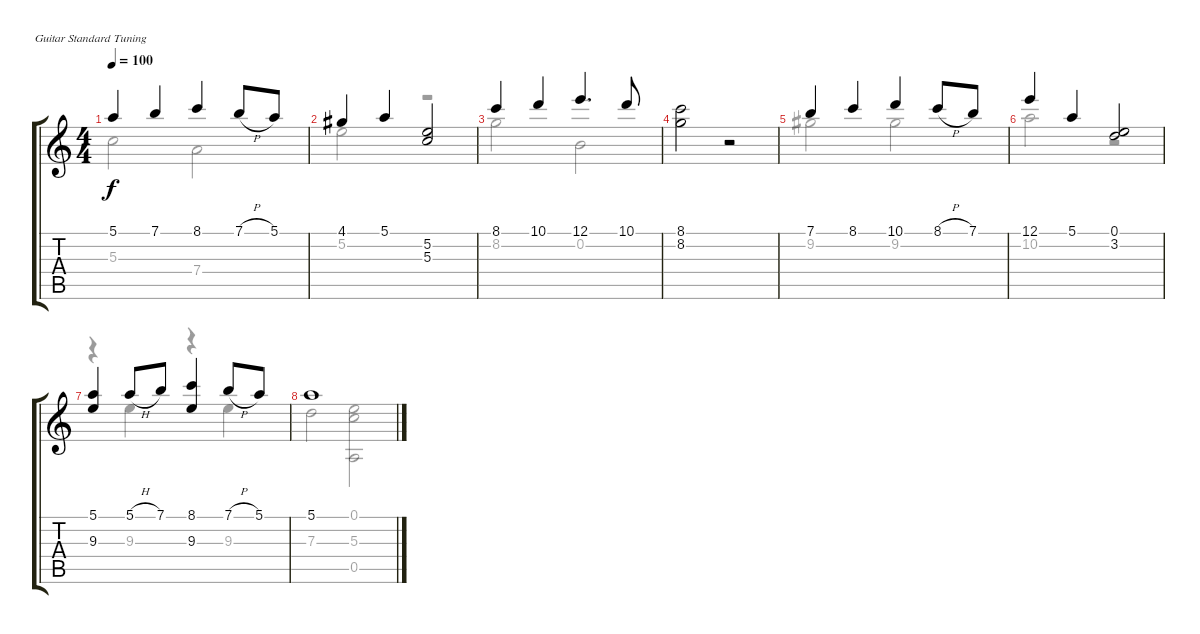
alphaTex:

\bracketExtendMode groupsimilarinstruments
\firstSystemTrackNameOrientation horizontal
\otherSystemsTrackNameOrientation horizontal
\track "" {instrument electricguitarjazz}
\staff {score tabs}
\tuning (E4 B3 G3 D3 A2 E2)
\voice
\ts (4 4)
\tempo 100
\clef g2
\ks c
5.1.4{dy f} 7.1.4 8.1.4 7.1{h}.8 5.1.8 |
4.1.4 5.1.4 (5.2 5.3).2 |
8.1.4 10.1.4 12.1.4{d} 10.1.8 |
(8.1 8.2).2 r.2 |
7.1.4 8.1.4 10.1.4 8.1{h}.8 7.1.8 |
12.1.4 5.1.4 (0.1 3.2).2 |
(5.1 9.3).4 5.1{h}.8 7.1.8 (8.1 9.3).4 7.1{h}.8 5.1.8 |
5.1.1
\voice
\clef g2
\ottava regular
\simile none
\ks c
5.3.2{dy f} 7.4.2 |
5.2.2 r.2 |
8.2.2 0.2.2 |
|
9.2.2 9.2.2 |
10.2.2 r.2 |
r.4 9.3.4 r.4 9.3.4 |
7.3.2 (5.3 0.5 0.1).2
